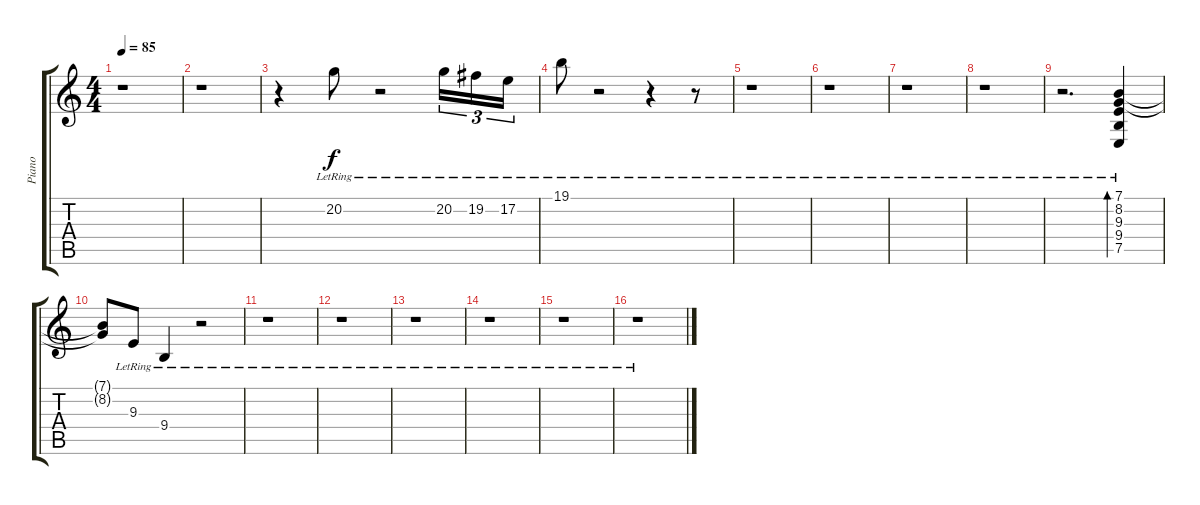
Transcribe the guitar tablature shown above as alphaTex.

\track ("Piano" "Piano") {instrument electricpiano2}
\staff {score tabs}
\tuning (E4 B3 G3 D3 A2 E2) {hide}
\ts (4 4)
\tempo 85
\clef g2
\ks c
r.1{dy f} |
r.1 |
r.4 20.2{lr}.8 r.2 20.2{lr}.16{tu (3 2)} 19.2{lr}.16{tu (3 2)} 17.2{lr}.16{tu (3 2)} |
19.1{lr}.8 r.2 r.4 r.8 |
r.1 |
r.1 |
r.1 |
r.1 |
r.2{d} (7.1{lr} 8.2{lr} 9.3{lr} 9.4{lr} 7.5{lr}).4{bd 480} |
(7.1{t} 8.2{t}).8 9.3{lr}.8 9.4{lr}.4 r.2 |
r.1 |
r.1 |
r.1 |
r.1 |
r.1 |
r.1
